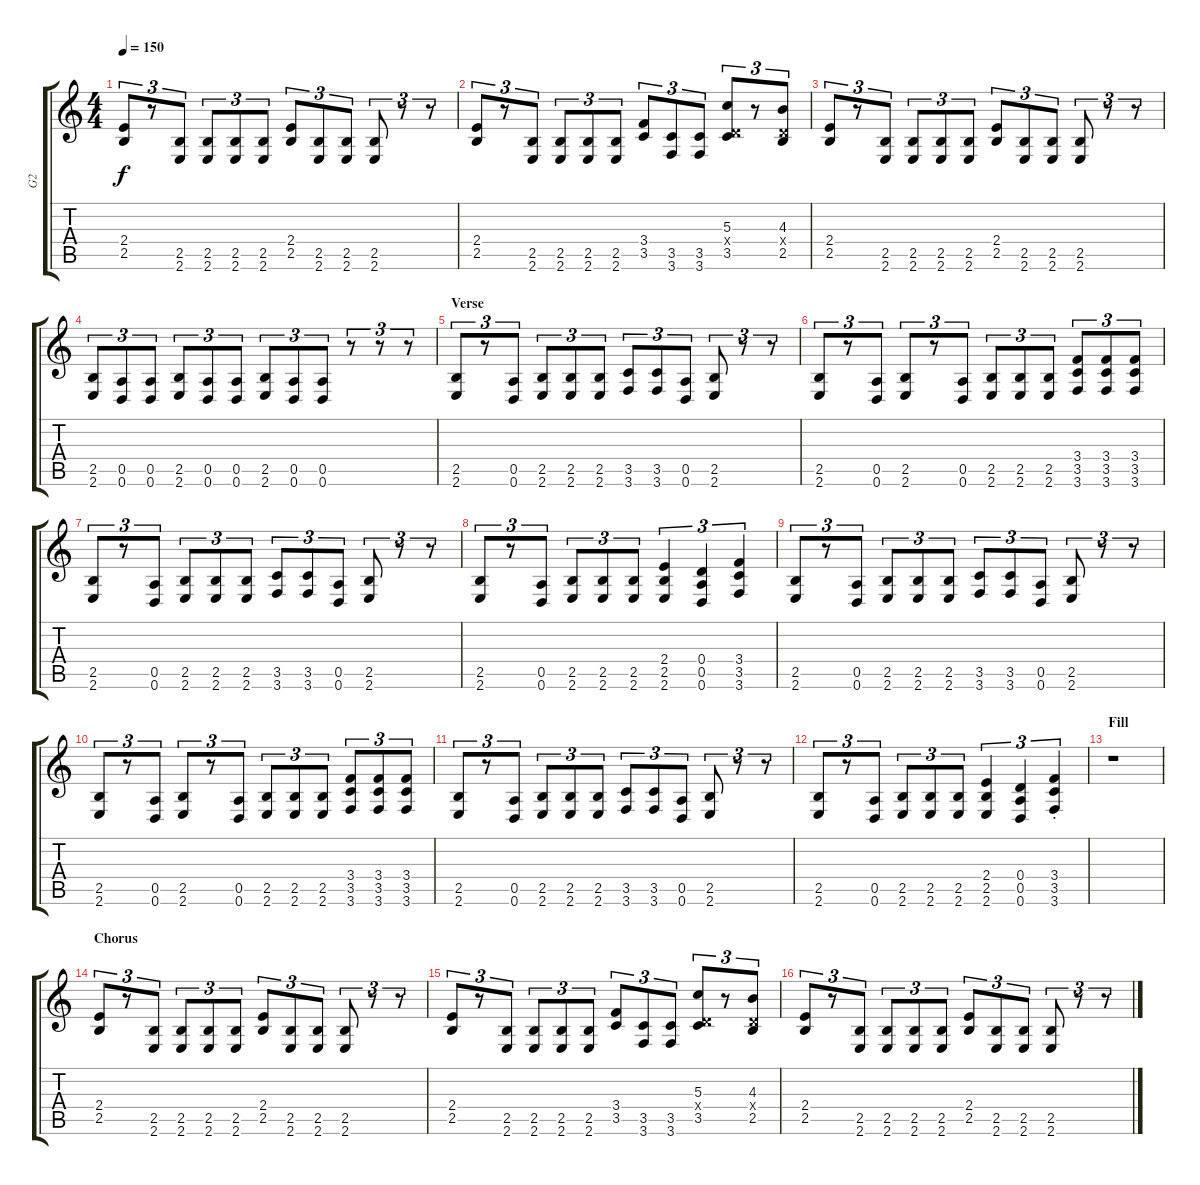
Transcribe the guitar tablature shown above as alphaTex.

\track ("G2" "G2") {instrument overdrivenguitar}
\staff {score tabs}
\tuning (E4 B3 G3 D3 A2 D2) {hide}
\ts (4 4)
\tempo 150
\clef g2
\ks c
(2.4 2.5).8{tu (3 2) dy f} r.8{tu (3 2)} (2.5 2.6).8{tu (3 2)} (2.5 2.6).8{tu (3 2)} (2.5 2.6).8{tu (3 2)} (2.5 2.6).8{tu (3 2)} (2.4 2.5).8{tu (3 2)} (2.5 2.6).8{tu (3 2)} (2.5 2.6).8{tu (3 2)} (2.5 2.6).8{tu (3 2)} r.8{tu (3 2)} r.8{tu (3 2)} |
(2.4 2.5).8{tu (3 2)} r.8{tu (3 2)} (2.5 2.6).8{tu (3 2)} (2.5 2.6).8{tu (3 2)} (2.5 2.6).8{tu (3 2)} (2.5 2.6).8{tu (3 2)} (3.4 3.5).8{tu (3 2)} (3.5 3.6).8{tu (3 2)} (3.5 3.6).8{tu (3 2)} (5.3 0.4{x} 3.5).8{tu (3 2)} r.8{tu (3 2)} (4.3 0.4{x} 2.5).8{tu (3 2)} |
(2.4 2.5).8{tu (3 2)} r.8{tu (3 2)} (2.5 2.6).8{tu (3 2)} (2.5 2.6).8{tu (3 2)} (2.5 2.6).8{tu (3 2)} (2.5 2.6).8{tu (3 2)} (2.4 2.5).8{tu (3 2)} (2.5 2.6).8{tu (3 2)} (2.5 2.6).8{tu (3 2)} (2.5 2.6).8{tu (3 2)} r.8{tu (3 2)} r.8{tu (3 2)} |
(2.5 2.6).8{tu (3 2)} (0.5 0.6).8{tu (3 2)} (0.5 0.6).8{tu (3 2)} (2.5 2.6).8{tu (3 2)} (0.5 0.6).8{tu (3 2)} (0.5 0.6).8{tu (3 2)} (2.5 2.6).8{tu (3 2)} (0.5 0.6).8{tu (3 2)} (0.5 0.6).8{tu (3 2)} r.8{tu (3 2)} r.8{tu (3 2)} r.8{tu (3 2)} |
\section ("" "Verse")
(2.5 2.6).8{tu (3 2)} r.8{tu (3 2)} (0.5 0.6).8{tu (3 2)} (2.5 2.6).8{tu (3 2)} (2.5 2.6).8{tu (3 2)} (2.5 2.6).8{tu (3 2)} (3.5 3.6).8{tu (3 2)} (3.5 3.6).8{tu (3 2)} (0.5 0.6).8{tu (3 2)} (2.5 2.6).8{tu (3 2)} r.8{tu (3 2)} r.8{tu (3 2)} |
(2.5 2.6).8{tu (3 2)} r.8{tu (3 2)} (0.5 0.6).8{tu (3 2)} (2.5 2.6).8{tu (3 2)} r.8{tu (3 2)} (0.5 0.6).8{tu (3 2)} (2.5 2.6).8{tu (3 2)} (2.5 2.6).8{tu (3 2)} (2.5 2.6).8{tu (3 2)} (3.4 3.5 3.6).8{tu (3 2)} (3.4 3.5 3.6).8{tu (3 2)} (3.4 3.5 3.6).8{tu (3 2)} |
(2.5 2.6).8{tu (3 2)} r.8{tu (3 2)} (0.5 0.6).8{tu (3 2)} (2.5 2.6).8{tu (3 2)} (2.5 2.6).8{tu (3 2)} (2.5 2.6).8{tu (3 2)} (3.5 3.6).8{tu (3 2)} (3.5 3.6).8{tu (3 2)} (0.5 0.6).8{tu (3 2)} (2.5 2.6).8{tu (3 2)} r.8{tu (3 2)} r.8{tu (3 2)} |
(2.5 2.6).8{tu (3 2)} r.8{tu (3 2)} (0.5 0.6).8{tu (3 2)} (2.5 2.6).8{tu (3 2)} (2.5 2.6).8{tu (3 2)} (2.5 2.6).8{tu (3 2)} (2.4 2.5 2.6).4{tu (3 2)} (0.4 0.5 0.6).4{tu (3 2)} (3.4 3.5 3.6).4{tu (3 2)} |
(2.5 2.6).8{tu (3 2)} r.8{tu (3 2)} (0.5 0.6).8{tu (3 2)} (2.5 2.6).8{tu (3 2)} (2.5 2.6).8{tu (3 2)} (2.5 2.6).8{tu (3 2)} (3.5 3.6).8{tu (3 2)} (3.5 3.6).8{tu (3 2)} (0.5 0.6).8{tu (3 2)} (2.5 2.6).8{tu (3 2)} r.8{tu (3 2)} r.8{tu (3 2)} |
(2.5 2.6).8{tu (3 2)} r.8{tu (3 2)} (0.5 0.6).8{tu (3 2)} (2.5 2.6).8{tu (3 2)} r.8{tu (3 2)} (0.5 0.6).8{tu (3 2)} (2.5 2.6).8{tu (3 2)} (2.5 2.6).8{tu (3 2)} (2.5 2.6).8{tu (3 2)} (3.4 3.5 3.6).8{tu (3 2)} (3.4 3.5 3.6).8{tu (3 2)} (3.4 3.5 3.6).8{tu (3 2)} |
(2.5 2.6).8{tu (3 2)} r.8{tu (3 2)} (0.5 0.6).8{tu (3 2)} (2.5 2.6).8{tu (3 2)} (2.5 2.6).8{tu (3 2)} (2.5 2.6).8{tu (3 2)} (3.5 3.6).8{tu (3 2)} (3.5 3.6).8{tu (3 2)} (0.5 0.6).8{tu (3 2)} (2.5 2.6).8{tu (3 2)} r.8{tu (3 2)} r.8{tu (3 2)} |
(2.5 2.6).8{tu (3 2)} r.8{tu (3 2)} (0.5 0.6).8{tu (3 2)} (2.5 2.6).8{tu (3 2)} (2.5 2.6).8{tu (3 2)} (2.5 2.6).8{tu (3 2)} (2.4 2.5 2.6).4{tu (3 2)} (0.4 0.5 0.6).4{tu (3 2)} (3.4{st} 3.5{st} 3.6{st}).4{tu (3 2)} |
\section ("" "Fill")
r.1 |
\section ("" "Chorus")
(2.4 2.5).8{tu (3 2)} r.8{tu (3 2)} (2.5 2.6).8{tu (3 2)} (2.5 2.6).8{tu (3 2)} (2.5 2.6).8{tu (3 2)} (2.5 2.6).8{tu (3 2)} (2.4 2.5).8{tu (3 2)} (2.5 2.6).8{tu (3 2)} (2.5 2.6).8{tu (3 2)} (2.5 2.6).8{tu (3 2)} r.8{tu (3 2)} r.8{tu (3 2)} |
(2.4 2.5).8{tu (3 2)} r.8{tu (3 2)} (2.5 2.6).8{tu (3 2)} (2.5 2.6).8{tu (3 2)} (2.5 2.6).8{tu (3 2)} (2.5 2.6).8{tu (3 2)} (3.4 3.5).8{tu (3 2)} (3.5 3.6).8{tu (3 2)} (3.5 3.6).8{tu (3 2)} (5.3 0.4{x} 3.5).8{tu (3 2)} r.8{tu (3 2)} (4.3 0.4{x} 2.5).8{tu (3 2)} |
(2.4 2.5).8{tu (3 2)} r.8{tu (3 2)} (2.5 2.6).8{tu (3 2)} (2.5 2.6).8{tu (3 2)} (2.5 2.6).8{tu (3 2)} (2.5 2.6).8{tu (3 2)} (2.4 2.5).8{tu (3 2)} (2.5 2.6).8{tu (3 2)} (2.5 2.6).8{tu (3 2)} (2.5 2.6).8{tu (3 2)} r.8{tu (3 2)} r.8{tu (3 2)}
